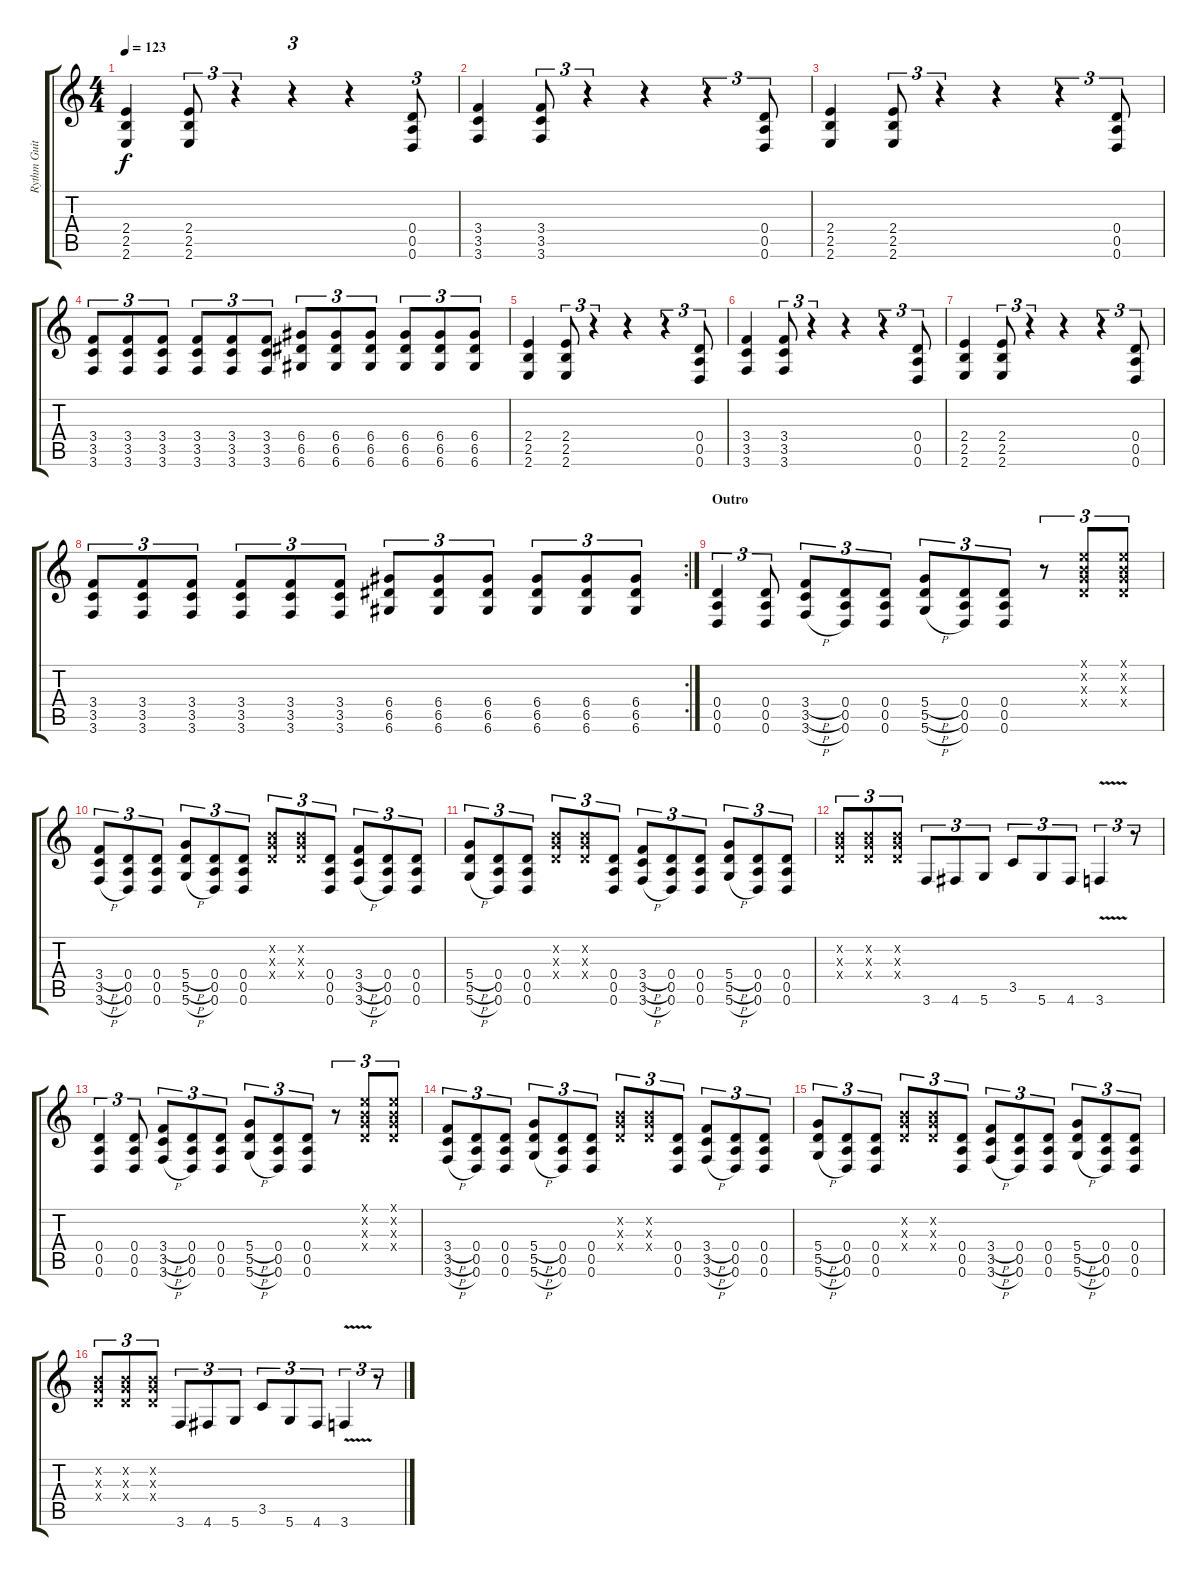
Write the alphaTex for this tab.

\track ("Rythm Guitar" "Rythm Guit") {instrument distortionguitar}
\staff {score tabs}
\tuning (E4 B3 G3 D3 A2 D2) {hide}
\ts (4 4)
\tempo 123
\clef g2
\ks c
(2.4 2.5 2.6).4{dy f} (2.4 2.5 2.6).8{tu (3 2)} r.4{tu (3 2)} r.4{tu (3 2)} r.4 (0.4 0.5 0.6).8{tu (3 2)} |
(3.4 3.5 3.6).4 (3.4 3.5 3.6).8{tu (3 2)} r.4{tu (3 2)} r.4 r.4{tu (3 2)} (0.4 0.5 0.6).8{tu (3 2)} |
(2.4 2.5 2.6).4 (2.4 2.5 2.6).8{tu (3 2)} r.4{tu (3 2)} r.4 r.4{tu (3 2)} (0.4 0.5 0.6).8{tu (3 2)} |
(3.4 3.5 3.6).8{tu (3 2)} (3.4 3.5 3.6).8{tu (3 2)} (3.4 3.5 3.6).8{tu (3 2)} (3.4 3.5 3.6).8{tu (3 2)} (3.4 3.5 3.6).8{tu (3 2)} (3.4 3.5 3.6).8{tu (3 2)} (6.4 6.5 6.6).8{tu (3 2)} (6.4 6.5 6.6).8{tu (3 2)} (6.4 6.5 6.6).8{tu (3 2)} (6.4 6.5 6.6).8{tu (3 2)} (6.4 6.5 6.6).8{tu (3 2)} (6.4 6.5 6.6).8{tu (3 2)} |
(2.4 2.5 2.6).4 (2.4 2.5 2.6).8{tu (3 2)} r.4{tu (3 2)} r.4 r.4{tu (3 2)} (0.4 0.5 0.6).8{tu (3 2)} |
(3.4 3.5 3.6).4 (3.4 3.5 3.6).8{tu (3 2)} r.4{tu (3 2)} r.4 r.4{tu (3 2)} (0.4 0.5 0.6).8{tu (3 2)} |
(2.4 2.5 2.6).4 (2.4 2.5 2.6).8{tu (3 2)} r.4{tu (3 2)} r.4 r.4{tu (3 2)} (0.4 0.5 0.6).8{tu (3 2)} |
\rc 2
(3.4 3.5 3.6).8{tu (3 2)} (3.4 3.5 3.6).8{tu (3 2)} (3.4 3.5 3.6).8{tu (3 2)} (3.4 3.5 3.6).8{tu (3 2)} (3.4 3.5 3.6).8{tu (3 2)} (3.4 3.5 3.6).8{tu (3 2)} (6.4 6.5 6.6).8{tu (3 2)} (6.4 6.5 6.6).8{tu (3 2)} (6.4 6.5 6.6).8{tu (3 2)} (6.4 6.5 6.6).8{tu (3 2)} (6.4 6.5 6.6).8{tu (3 2)} (6.4 6.5 6.6).8{tu (3 2)} |
\section ("" "Outro")
(0.4 0.5 0.6).4{tu (3 2)} (0.4 0.5 0.6).8{tu (3 2)} (3.4{h} 3.5{h} 3.6{h}).8{tu (3 2)} (0.4 0.5 0.6).8{tu (3 2)} (0.4 0.5 0.6).8{tu (3 2)} (5.4{h} 5.5{h} 5.6{h}).8{tu (3 2)} (0.4 0.5 0.6).8{tu (3 2)} (0.4 0.5 0.6).8{tu (3 2)} r.8{tu (3 2)} (0.1{x} 0.2{x} 0.3{x} 0.4{x}).8{tu (3 2)} (0.1{x} 0.2{x} 0.3{x} 0.4{x}).8{tu (3 2)} |
(3.4{h} 3.5{h} 3.6{h}).8{tu (3 2)} (0.4 0.5 0.6).8{tu (3 2)} (0.4 0.5 0.6).8{tu (3 2)} (5.4{h} 5.5{h} 5.6{h}).8{tu (3 2)} (0.4 0.5 0.6).8{tu (3 2)} (0.4 0.5 0.6).8{tu (3 2)} (0.2{x} 0.3{x} 0.4{x}).8{tu (3 2)} (0.2{x} 0.3{x} 0.4{x}).8{tu (3 2)} (0.4 0.5 0.6).8{tu (3 2)} (3.4{h} 3.5{h} 3.6{h}).8{tu (3 2)} (0.4 0.5 0.6).8{tu (3 2)} (0.4 0.5 0.6).8{tu (3 2)} |
(5.4{h} 5.5{h} 5.6{h}).8{tu (3 2)} (0.4 0.5 0.6).8{tu (3 2)} (0.4 0.5 0.6).8{tu (3 2)} (0.2{x} 0.3{x} 0.4{x}).8{tu (3 2)} (0.2{x} 0.3{x} 0.4{x}).8{tu (3 2)} (0.4 0.5 0.6).8{tu (3 2)} (3.4{h} 3.5{h} 3.6{h}).8{tu (3 2)} (0.4 0.5 0.6).8{tu (3 2)} (0.4 0.5 0.6).8{tu (3 2)} (5.4{h} 5.5{h} 5.6{h}).8{tu (3 2)} (0.4 0.5 0.6).8{tu (3 2)} (0.4 0.5 0.6).8{tu (3 2)} |
(0.2{x} 0.3{x} 0.4{x}).8{tu (3 2)} (0.2{x} 0.3{x} 0.4{x}).8{tu (3 2)} (0.2{x} 0.3{x} 0.4{x}).8{tu (3 2)} 3.6.8{tu (3 2)} 4.6.8{tu (3 2)} 5.6.8{tu (3 2)} 3.5.8{tu (3 2)} 5.6.8{tu (3 2)} 4.6.8{tu (3 2)} 3.6{v}.4{tu (3 2)} r.8{tu (3 2)} |
(0.4 0.5 0.6).4{tu (3 2)} (0.4 0.5 0.6).8{tu (3 2)} (3.4{h} 3.5{h} 3.6{h}).8{tu (3 2)} (0.4 0.5 0.6).8{tu (3 2)} (0.4 0.5 0.6).8{tu (3 2)} (5.4{h} 5.5{h} 5.6{h}).8{tu (3 2)} (0.4 0.5 0.6).8{tu (3 2)} (0.4 0.5 0.6).8{tu (3 2)} r.8{tu (3 2)} (0.1{x} 0.2{x} 0.3{x} 0.4{x}).8{tu (3 2)} (0.1{x} 0.2{x} 0.3{x} 0.4{x}).8{tu (3 2)} |
(3.4{h} 3.5{h} 3.6{h}).8{tu (3 2)} (0.4 0.5 0.6).8{tu (3 2)} (0.4 0.5 0.6).8{tu (3 2)} (5.4{h} 5.5{h} 5.6{h}).8{tu (3 2)} (0.4 0.5 0.6).8{tu (3 2)} (0.4 0.5 0.6).8{tu (3 2)} (0.2{x} 0.3{x} 0.4{x}).8{tu (3 2)} (0.2{x} 0.3{x} 0.4{x}).8{tu (3 2)} (0.4 0.5 0.6).8{tu (3 2)} (3.4{h} 3.5{h} 3.6{h}).8{tu (3 2)} (0.4 0.5 0.6).8{tu (3 2)} (0.4 0.5 0.6).8{tu (3 2)} |
(5.4{h} 5.5{h} 5.6{h}).8{tu (3 2)} (0.4 0.5 0.6).8{tu (3 2)} (0.4 0.5 0.6).8{tu (3 2)} (0.2{x} 0.3{x} 0.4{x}).8{tu (3 2)} (0.2{x} 0.3{x} 0.4{x}).8{tu (3 2)} (0.4 0.5 0.6).8{tu (3 2)} (3.4{h} 3.5{h} 3.6{h}).8{tu (3 2)} (0.4 0.5 0.6).8{tu (3 2)} (0.4 0.5 0.6).8{tu (3 2)} (5.4{h} 5.5{h} 5.6{h}).8{tu (3 2)} (0.4 0.5 0.6).8{tu (3 2)} (0.4 0.5 0.6).8{tu (3 2)} |
(0.2{x} 0.3{x} 0.4{x}).8{tu (3 2)} (0.2{x} 0.3{x} 0.4{x}).8{tu (3 2)} (0.2{x} 0.3{x} 0.4{x}).8{tu (3 2)} 3.6.8{tu (3 2)} 4.6.8{tu (3 2)} 5.6.8{tu (3 2)} 3.5.8{tu (3 2)} 5.6.8{tu (3 2)} 4.6.8{tu (3 2)} 3.6{v}.4{tu (3 2)} r.8{tu (3 2)}
